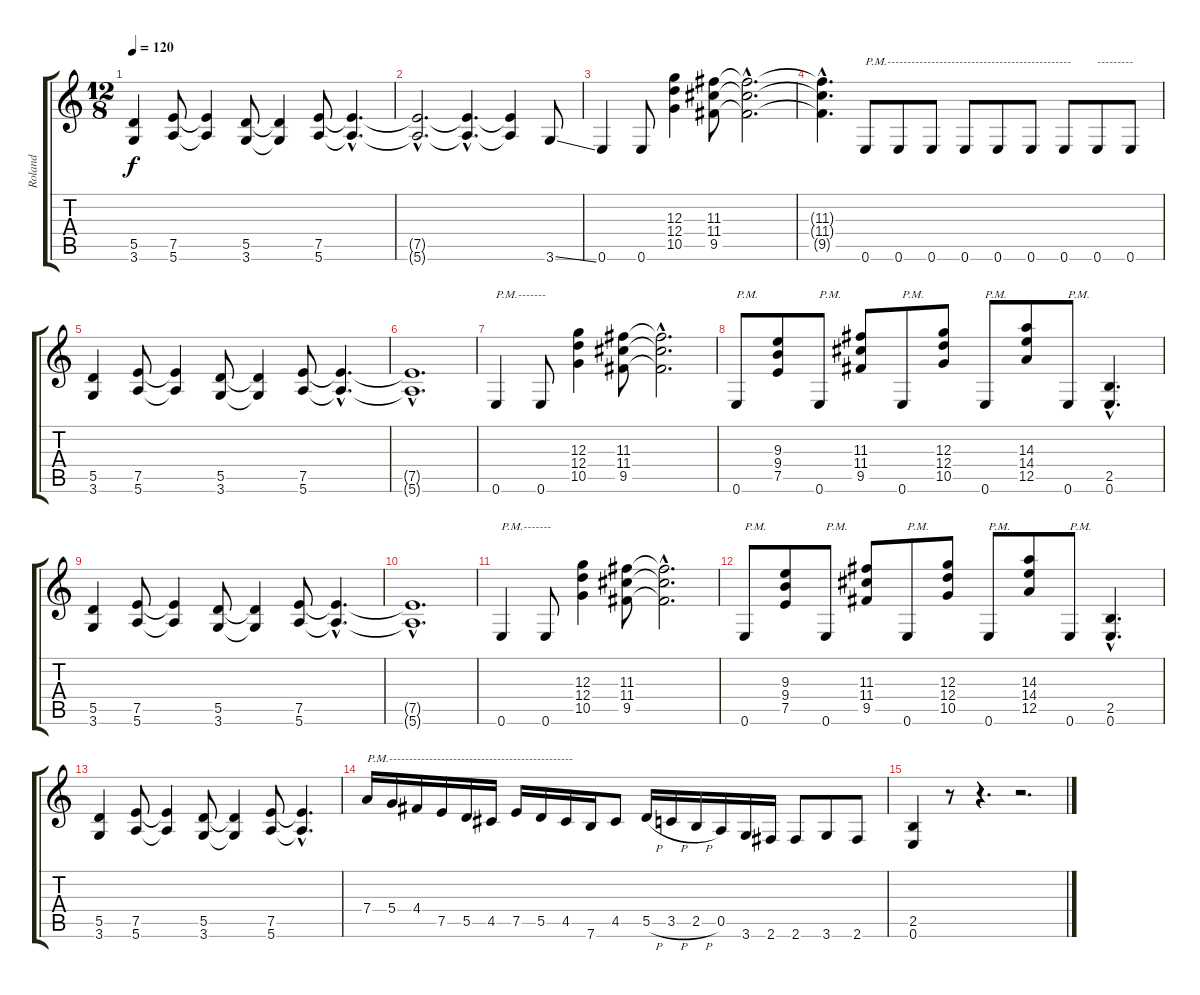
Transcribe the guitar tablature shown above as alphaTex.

\track ("Roland" "Roland") {instrument distortionguitar}
\staff {score tabs}
\tuning (E4 B3 G3 D3 A2 E2) {hide}
\ts (12 8)
\tempo 120
\clef g2
\ks c
(5.5 3.6).4{dy f} (7.5 5.6).8 (7.5{t} 5.6{t}).4 (5.5 3.6).8 (5.5{t} 3.6{t}).4 (7.5 5.6).8 (7.5{hac t} 5.6{hac t}).4{d} |
(7.5{hac t} 5.6{hac t}).2{d} (7.5{hac t} 5.6{hac t}).4{d} (7.5{t} 5.6{t}).4 3.6{ss}.8 |
0.6.4 0.6.8 (12.3 12.4 10.5).4 (11.3 11.4 9.5).8 (11.3{hac t} 11.4{hac t} 9.5{hac t}).2{d} |
(11.3{hac t} 11.4{hac t} 9.5{hac t}).4{d} 0.6.8{txt "P.M.----------------------------------------------"} 0.6.8 0.6.8 0.6.8 0.6.8 0.6.8 0.6.8 0.6.8{txt "---------"} 0.6.8 |
(5.5 3.6).4 (7.5 5.6).8 (7.5{t} 5.6{t}).4 (5.5 3.6).8 (5.5{t} 3.6{t}).4 (7.5 5.6).8 (7.5{hac t} 5.6{hac t}).4{d} |
(7.5{hac t} 5.6{hac t}).1{d} |
0.6.4{txt "P.M.-------"} 0.6.8 (12.3 12.4 10.5).4 (11.3 11.4 9.5).8 (11.3{hac t} 11.4{hac t} 9.5{hac t}).2{d} |
0.6.8{txt "P.M."} (9.3 9.4 7.5).8 0.6.8{txt "P.M."} (11.3 11.4 9.5).8 0.6.8{txt "P.M."} (12.3 12.4 10.5).8 0.6.8{txt "P.M."} (14.3 14.4 12.5).8 0.6.8{txt "P.M."} (2.5{hac} 0.6{hac}).4{d} |
(5.5 3.6).4 (7.5 5.6).8 (7.5{t} 5.6{t}).4 (5.5 3.6).8 (5.5{t} 3.6{t}).4 (7.5 5.6).8 (7.5{hac t} 5.6{hac t}).4{d} |
(7.5{hac t} 5.6{hac t}).1{d} |
0.6.4{txt "P.M.-------"} 0.6.8 (12.3 12.4 10.5).4 (11.3 11.4 9.5).8 (11.3{hac t} 11.4{hac t} 9.5{hac t}).2{d} |
0.6.8{txt "P.M."} (9.3 9.4 7.5).8 0.6.8{txt "P.M."} (11.3 11.4 9.5).8 0.6.8{txt "P.M."} (12.3 12.4 10.5).8 0.6.8{txt "P.M."} (14.3 14.4 12.5).8 0.6.8{txt "P.M."} (2.5{hac} 0.6{hac}).4{d} |
(5.5 3.6).4 (7.5 5.6).8 (7.5{t} 5.6{t}).4 (5.5 3.6).8 (5.5{t} 3.6{t}).4 (7.5 5.6).8 (7.5{hac t} 5.6{hac t}).4{d} |
7.4.16{txt "P.M.----------------------------------------------"} 5.4.16 4.4.16 7.5.16 5.5.16 4.5.16 7.5.16 5.5.16 4.5.16 7.6.16 4.5.8 5.5{h}.16 3.5{h}.16 2.5{h}.16 0.5.16 3.6.16 2.6.16 2.6.8 3.6.8 2.6.8 |
(2.5 0.6).4 r.8 r.4{d} r.2{d}
